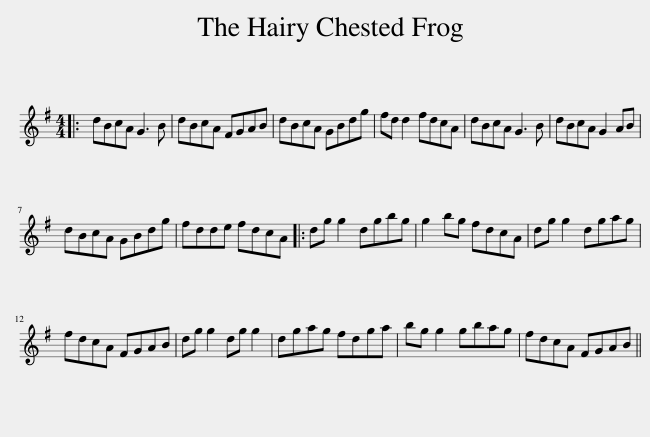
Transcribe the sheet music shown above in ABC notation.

X:1
L:1/8
M:4/4
I:linebreak $
K:G
V:1 treble
V:1
|: dBcA G3 B | dBcA FGAB | dBcA GBdg | fd d2 fdcA | dBcA G3 B | %5
 dBcA G2 AB |$ dBcA GBdg | fdde fdcA |: dg g2 dgbg | g2 bg fdcA | %10
 dg g2 dgag |$ fdcA FGAB | dg g2 dg g2 | dgag fdga | bg g2 gbag | %15
 fdcA FGAB || %16
